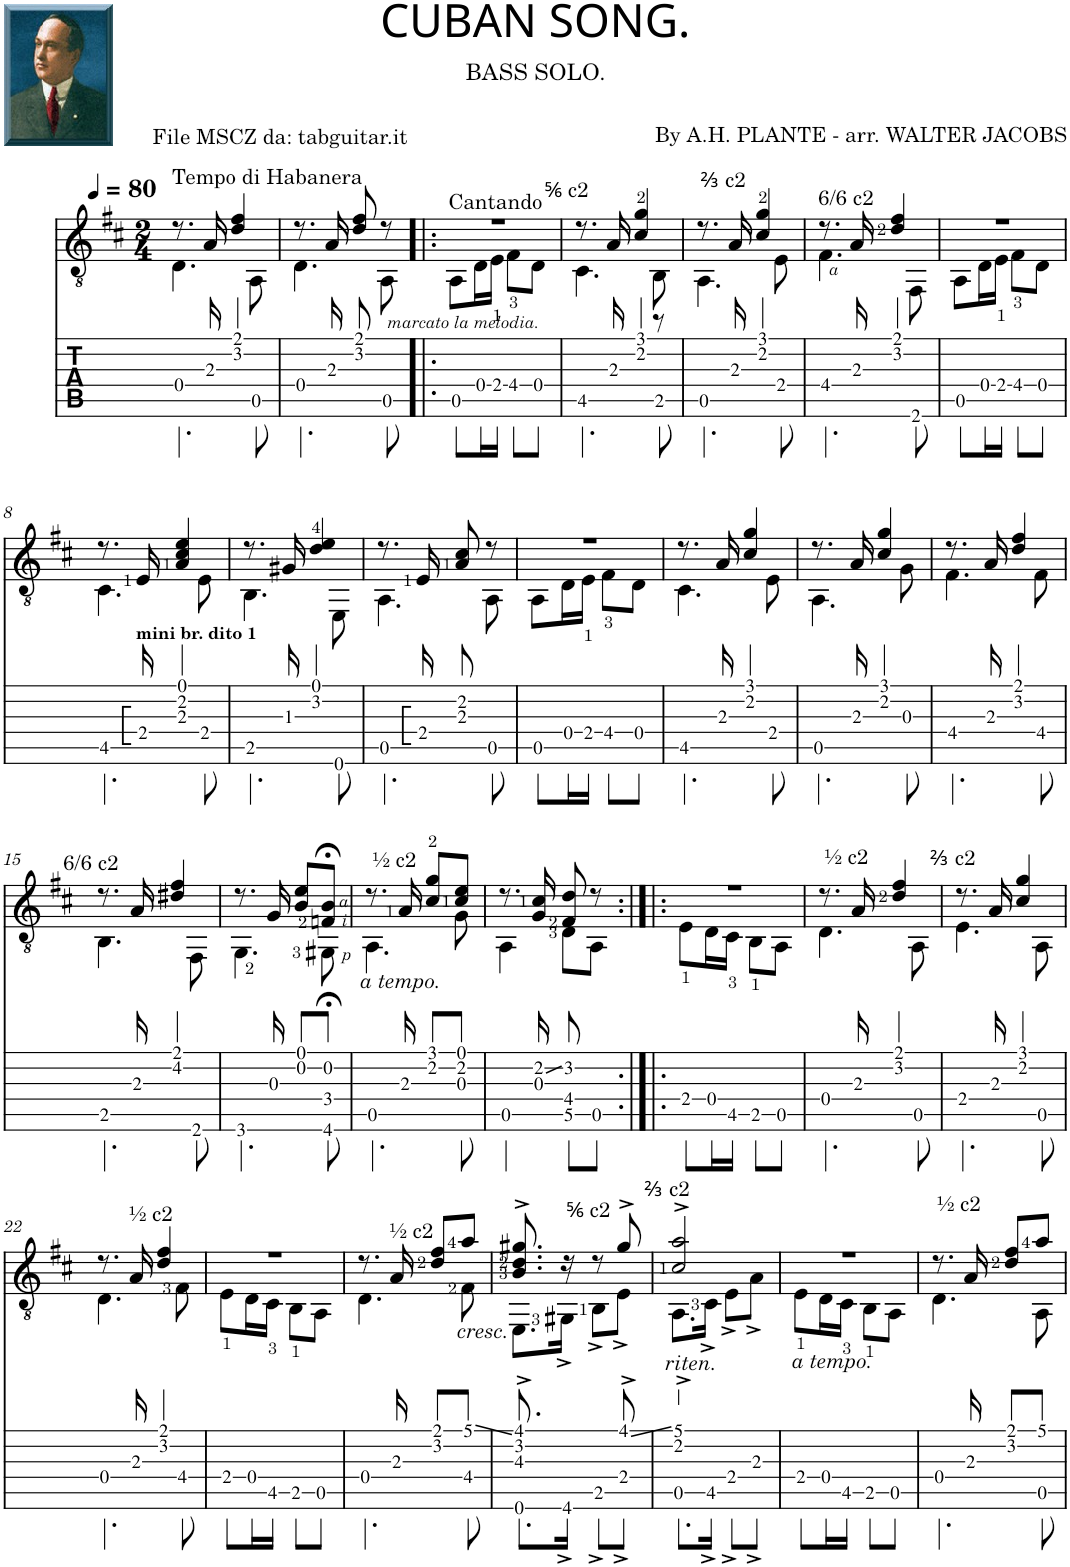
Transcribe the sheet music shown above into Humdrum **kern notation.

**kern	**kern
*part2	*part1
*staff2	*staff1
*I"Chitarra classica (Intavolatura)	*I"Chitarra classica
*stria6	*
*	*clefGv2
*k[f#c#]	*k[f#c#]
*M2/4	*M2/4
*MM80	*MM80
=1	=1
*^	*^
!	!	!LO:TX:a:t=Tempo di Habanera	!
8.r	4.D\	8.r	4.D\
16A/	.	16A/	.
4d/ 4f#/	.	4d/ 4f#/	.
.	8AA\	.	8AA\
=2	=2	=2	=2
8.r	4.D\	8.r	4.D\
16A/	.	16A/	.
8d/ 8f#/	.	8d/ 8f#/	.
!	!	!LO:TX:b:i:t=marcato la melodia.	!
8r	8AA\	8r	8AA\
=3!|:	=3!|:	=3!|:	=3!|:
!	!	!LO:TX:a:t=Cantando	!
2r	8AA\L	2r	8AA\L
.	16D\L	.	16D\L
.	16E\JJ	.	16E\JJ
.	8F#\L	.	8F#\L
.	8D\J	.	8D\J
=4	=4	=4	=4
*	*^	*	*^
8.r	4.C#\	4.ryy	8.r	4.C#\	4.ryy
!	!	!	!LO:TX:a:t=⅚ c2	!	!
16A/	.	.	16A/	.	.
4c#/ 4g/	.	.	4c#/ 4g/	.	.
.	8BB\	8r	.	8BB\	8r
*	*v	*v	*	*	*
*	*	*	*v	*v
=5	=5	=5	=5
8.r	4.AA\	8.r	4.AA\
!	!	!LO:TX:a:t=⅔ c2	!
16A/	.	16A/	.
4c#/ 4g/	.	4c#/ 4g/	.
.	8E\	.	8E\
=6	=6	=6	=6
!	!	!LO:TX:a:t=6/6 c2	!
8.r	4.F#\	8.r	4.F#\
16A/	.	16A/	.
4d/ 4f#/	.	4d/ 4f#/	.
.	8FF#\	.	8FF#\
=7	=7	=7	=7
2r	8AA\L	2r	8AA\L
.	16D\L	.	16D\L
.	16E\JJ	.	16E\JJ
.	8F#\L	.	8F#\L
.	8D\J	.	8D\J
!!LO:LB:g=z	!!
=8	=8	=8	=8
8.r	4.C#\	8.r	4.C#\
!LO:TX:a:B:t=mini br. dito 1	!	!	!
16E/	.	16E/	.
4A/ 4c#/ 4e/	.	4A/ 4c#/ 4e/	.
.	8E\	.	8E\
=9	=9	=9	=9
8.r	4.BB\	8.r	4.BB\
16G#X/	.	16G#X/	.
4d/ 4e/	.	4d/ 4e/	.
.	8EE\	.	8EE\
=10	=10	=10	=10
8.r	4.AA\	8.r	4.AA\
16E/	.	16E/	.
8A/ 8c#/	.	8A/ 8c#/	.
8r	8AA\	8r	8AA\
=11	=11	=11	=11
2r	8AA\L	2r	8AA\L
.	16D\L	.	16D\L
.	16E\JJ	.	16E\JJ
.	8F#\L	.	8F#\L
.	8D\J	.	8D\J
=12	=12	=12	=12
8.r	4.C#\	8.r	4.C#\
16A/	.	16A/	.
4c#/ 4g/	.	4c#/ 4g/	.
.	8E\	.	8E\
=13	=13	=13	=13
8.r	4.AA\	8.r	4.AA\
16A/	.	16A/	.
4c#/ 4g/	.	4c#/ 4g/	.
.	8G\	.	8G\
=14	=14	=14	=14
8.r	4.F#\	8.r	4.F#\
16A/	.	16A/	.
4d/ 4f#/	.	4d/ 4f#/	.
.	8F#\	.	8F#\
!!LO:LB:g=z	!!
=15	=15	=15	=15
!	!	!LO:TX:a:t=6/6 c2	!
8.r	4.BB\	8.r	4.BB\
16A/	.	16A/	.
4d#X/ 4f#/	.	4d#X/ 4f#/	.
.	8FF#\	.	8FF#\
=16	=16	=16	=16
8.r	4.GG\	8.r	4.GG\
16G/	.	16G/	.
8B/ 8e/L	.	8B/ 8e/L	.
8Fn/;< 8B/;<J	8GG#X\	8Fn/;< 8B/;<J	8GG#X\
=17	=17	=17	=17
!	!	!LO:TX:b:i:t=a tempo.	!
8.r	4.AA\	8.r	4.AA\
!	!	!LO:TX:a:t=½ c2	!
16A/	.	16A/	.
8c#/ 8g/L	.	8c#/ 8g/L	.
8c#/ 8e/J	8G\	8c#/ 8e/J	8G\
=18	=18	=18	=18
8.r	4AA\	8.r	4AA\
16G/ 16c#/	.	16G/ 16c#/	.
8F#/ 8d/	8D\L	8F#/ 8d/	8D\L
8r	8AA\J	8r	8AA\J
=19:|!|:	=19:|!|:	=19:|!|:	=19:|!|:
2r	8E\L	2r	8E\L
.	16D\L	.	16D\L
.	16C#\JJ	.	16C#\JJ
.	8BB\L	.	8BB\L
.	8AA\J	.	8AA\J
=20	=20	=20	=20
8.r	4.D\	8.r	4.D\
!	!	!LO:TX:a:t=½ c2	!
16A/	.	16A/	.
4d/ 4f#/	.	4d/ 4f#/	.
.	8AA\	.	8AA\
=21	=21	=21	=21
!	!	!LO:TX:a:t=⅔ c2	!
8.r	4.E\	8.r	4.E\
16A/	.	16A/	.
4c#/ 4g/	.	4c#/ 4g/	.
.	8AA\	.	8AA\
!!LO:LB:g=z	!!
=22	=22	=22	=22
8.r	4.D\	8.r	4.D\
!	!	!LO:TX:a:t=½ c2	!
16A/	.	16A/	.
4d/ 4f#/	.	4d/ 4f#/	.
.	8F#\	.	8F#\
=23	=23	=23	=23
2r	8E\L	2r	8E\L
.	16D\L	.	16D\L
.	16C#\JJ	.	16C#\JJ
.	8BB\L	.	8BB\L
.	8AA\J	.	8AA\J
=24	=24	=24	=24
8.r	4.D\	8.r	4.D\
!	!	!LO:TX:a:t=½ c2	!
16A/	.	16A/	.
8d/ 8f#/L	.	8d/ 8f#/L	.
!	!	!LO:TX:b:i:t=cresc.	!
8a/J	8F#\	8a/J	8F#\
=25	=25	=25	=25
8.B/^ 8.d/^ 8.g#X/^	8.EE\L	8.B/^ 8.d/^ 8.g#X/^	8.EE\L
16r	16GG#X^\Jk	16r	16GG#X^\Jk
!	!	!LO:TX:a:t=⅚ c2	!
8r	8BB^\L	8r	8BB^\L
8g#^/	8E^\J	8g#^/	8E^\J
=26	=26	=26	=26
!	!	!LO:TX:a:t=⅔ c2	!
!	!	!LO:TX:b:i:t=riten.	!
2c#/^ 2a/^	8.AA\L	2c#/^ 2a/^	8.AA\L
.	16C#^\Jk	.	16C#^\Jk
.	8E^\L	.	8E^\L
.	8A^\J	.	8A^\J
=27	=27	=27	=27
!	!	!LO:TX:b:i:t=a tempo.	!
2r	8E\L	2r	8E\L
.	16D\L	.	16D\L
.	16C#\JJ	.	16C#\JJ
.	8BB\L	.	8BB\L
.	8AA\J	.	8AA\J
=28	=28	=28	=28
8.r	4.D\	8.r	4.D\
!	!	!LO:TX:a:t=½ c2	!
16A/	.	16A/	.
8d/ 8f#/L	.	8d/ 8f#/L	.
8a/J	8AA\	8a/J	8AA\
*v	*v	*	*
*	*v	*v
=	=
*-	*-
